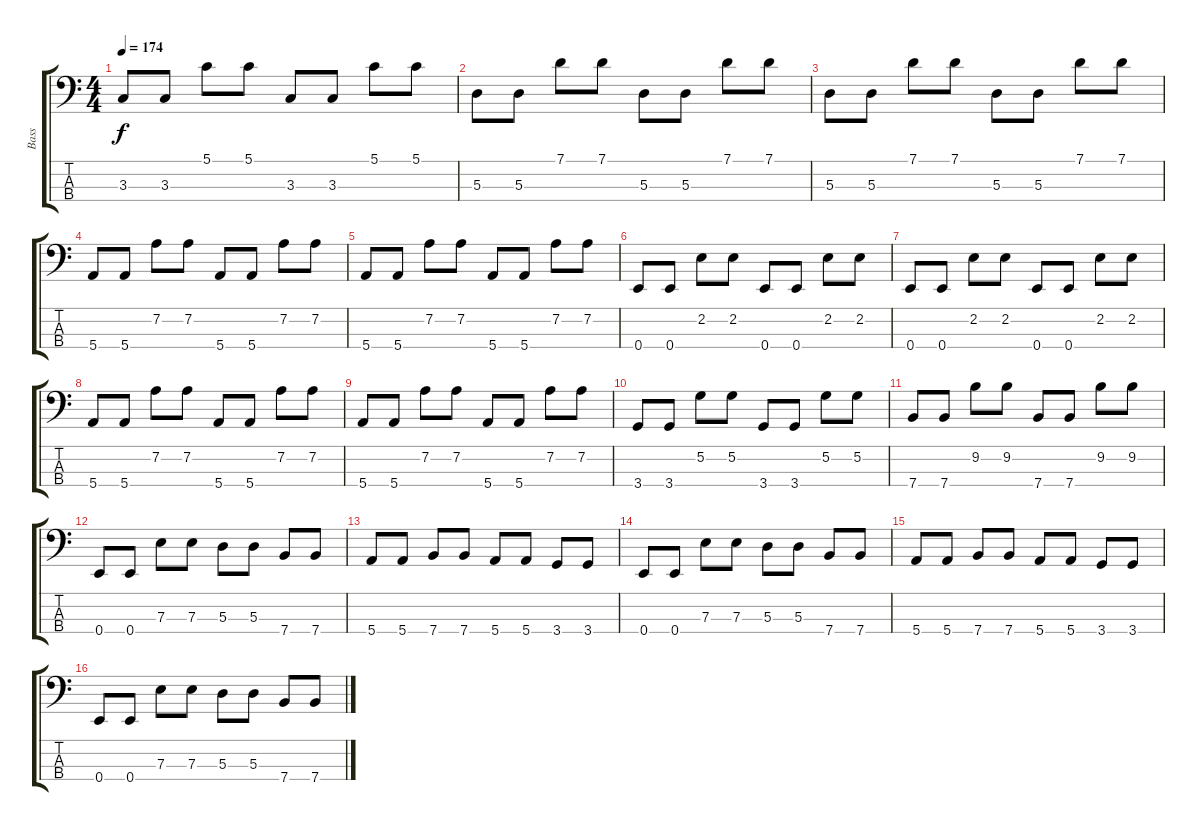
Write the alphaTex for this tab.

\track ("Bass" "Bass") {instrument electricbassfinger}
\staff {score tabs}
\tuning (G2 D2 A1 E1) {hide}
\ts (4 4)
\tempo 174
\clef f4
\ks c
3.3.8{dy f} 3.3.8 5.1.8 5.1.8 3.3.8 3.3.8 5.1.8 5.1.8 |
5.3.8 5.3.8 7.1.8 7.1.8 5.3.8 5.3.8 7.1.8 7.1.8 |
5.3.8 5.3.8 7.1.8 7.1.8 5.3.8 5.3.8 7.1.8 7.1.8 |
5.4.8 5.4.8 7.2.8 7.2.8 5.4.8 5.4.8 7.2.8 7.2.8 |
5.4.8 5.4.8 7.2.8 7.2.8 5.4.8 5.4.8 7.2.8 7.2.8 |
0.4.8 0.4.8 2.2.8 2.2.8 0.4.8 0.4.8 2.2.8 2.2.8 |
0.4.8 0.4.8 2.2.8 2.2.8 0.4.8 0.4.8 2.2.8 2.2.8 |
5.4.8 5.4.8 7.2.8 7.2.8 5.4.8 5.4.8 7.2.8 7.2.8 |
5.4.8 5.4.8 7.2.8 7.2.8 5.4.8 5.4.8 7.2.8 7.2.8 |
3.4.8 3.4.8 5.2.8 5.2.8 3.4.8 3.4.8 5.2.8 5.2.8 |
7.4.8 7.4.8 9.2.8 9.2.8 7.4.8 7.4.8 9.2.8 9.2.8 |
0.4.8 0.4.8 7.3.8 7.3.8 5.3.8 5.3.8 7.4.8 7.4.8 |
5.4.8 5.4.8 7.4.8 7.4.8 5.4.8 5.4.8 3.4.8 3.4.8 |
0.4.8 0.4.8 7.3.8 7.3.8 5.3.8 5.3.8 7.4.8 7.4.8 |
5.4.8 5.4.8 7.4.8 7.4.8 5.4.8 5.4.8 3.4.8 3.4.8 |
0.4.8 0.4.8 7.3.8 7.3.8 5.3.8 5.3.8 7.4.8 7.4.8
